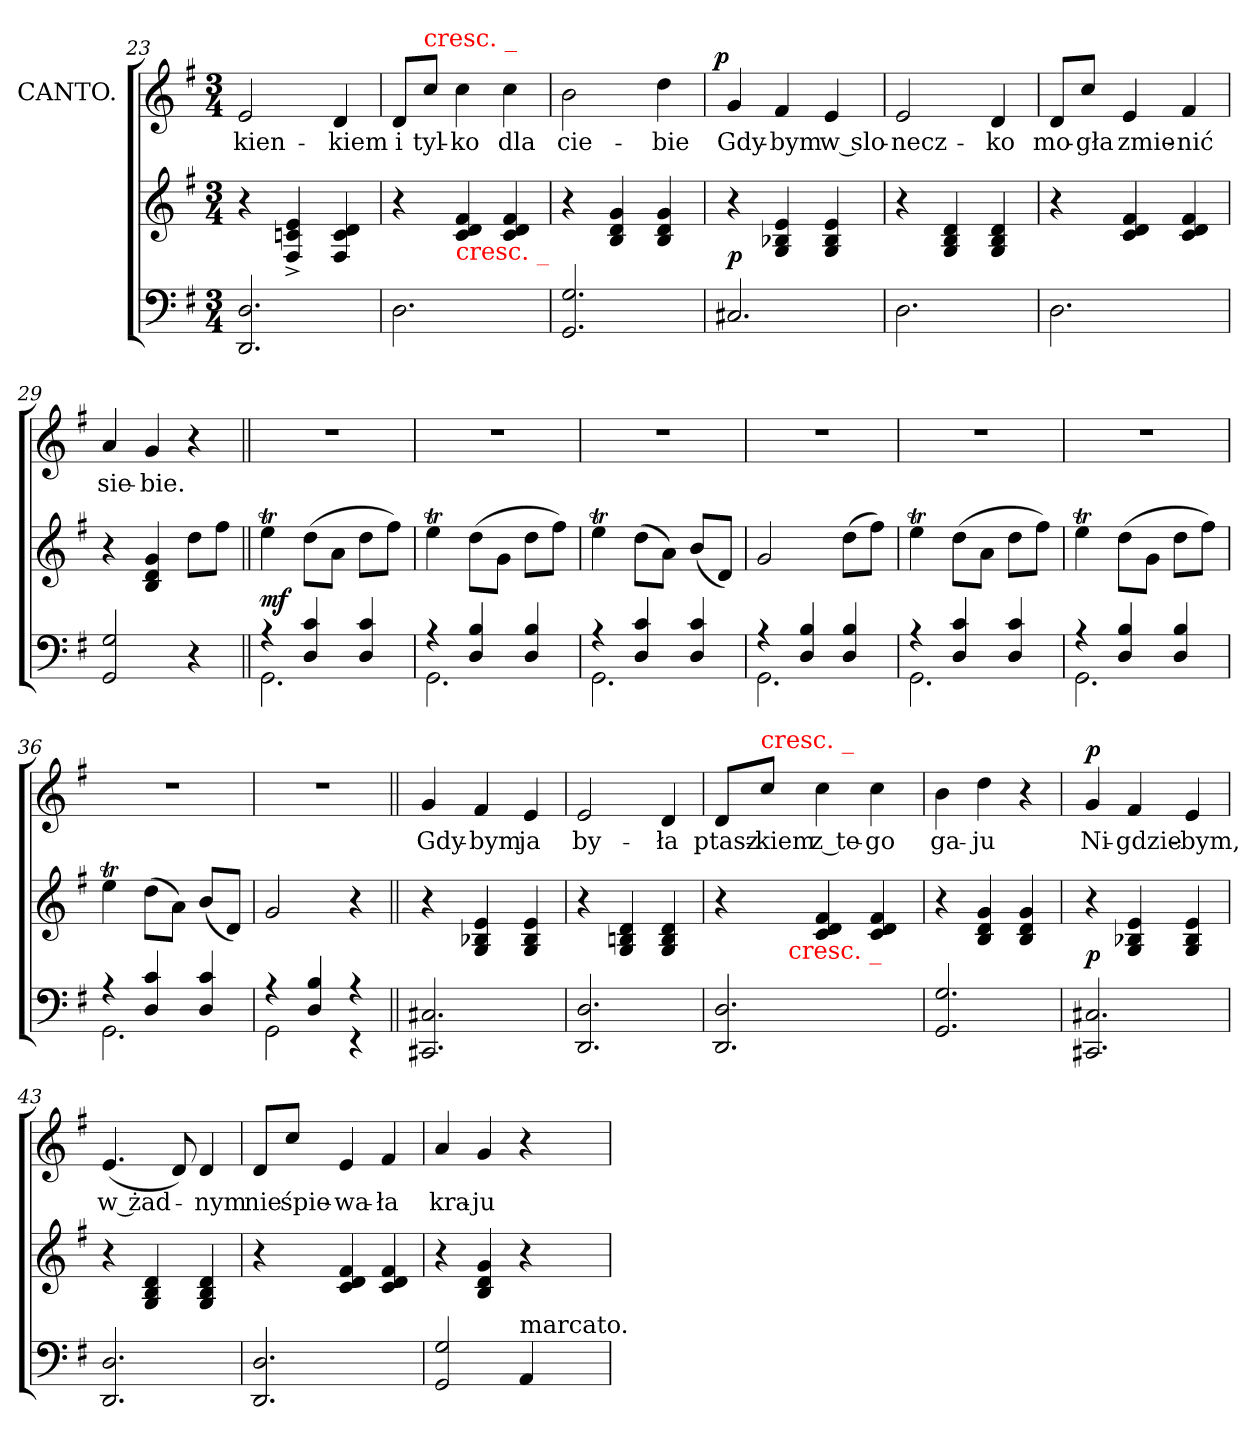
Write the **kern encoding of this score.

**kern	**kern	**dynam	**kern	**text	**dynam
*part2	*part2	*part2	*part1	*part1	*part1
*staff3	*staff2	*staff2/3	*staff1	*staff1	*staff1
*	*	*	*I"CANTO.	*	*
*clefF4	*clefG2	*	*clefG2	*	*
*k[f#]	*k[f#]	*	*k[f#]	*	*
*G:	*G:	*	*G:	*	*
*M3/4	*M3/4	*	*M3/4	*	*
=23	=23	=23	=23	=23	=23
2.D 2.DD	4r	.	2e	-kien-	.
.	4e^>/ 4cn^>/ 4F#^>/	.	.	.	.
.	4d/ 4c/ 4F#/	.	4d	-kiem	.
=24	=24	=24	=24	=24	=24
2.D	4r	.	8d/L	i	.
!	!	!	!LO:TX:a:color=red:t=cresc. _	!	!
.	.	.	8cc/J	tyl-	.
!	!LO:TX:b:color=red:t=cresc. _	!	!	!	!
.	4f# 4d 4c	.	4cc	-ko	.
.	4f# 4d 4c	.	4cc	dla	.
=25	=25	=25	=25	=25	=25
2.G 2.GG	4r	.	2b	cie-	.
.	4g 4d 4B	.	.	.	.
.	4g 4d 4B	.	4dd	-bie	.
=26	=26	=26	=26	=26	=26
!	!	!	!	!	!LO:DY:a:rj
2.C#X	4r	p	4g	Gdy-	p
.	4e/ 4B-X/ 4G/	.	4f#	bym	.
.	4e/ 4B-/ 4G/	.	4e	w slo-	.
=27	=27	=27	=27	=27	=27
2.D	4r	.	2e	-necz-	.
.	4d/ 4B/ 4G/	.	.	.	.
.	4d/ 4B/ 4G/	.	4d	-ko	.
=28	=28	=28	=28	=28	=28
2.D	4r	.	8d/L	mo-	.
.	.	.	8cc/J	-gła	.
.	4f# 4d 4c	.	4e	zmie-	.
.	4f# 4d 4c	.	4f#	-nić	.
=29	=29	=29	=29	=29	=29
2G/ 2GG/	4r	.	4a	sie-	.
.	4g 4d 4B	.	4g	-bie.	.
4r	8ddL	.	4r	.	.
.	8ff#J	.	.	.	.
=30||	=30||	=30||	=30||	=30||	=30||
*^	*	*	*	*	*
4rA	2.GG	4eeT	mf	2.rdd	.	.
4c 4D	.	(8ddL	.	.	.	.
.	.	8aJ	.	.	.	.
4c 4D	.	8ddL	.	.	.	.
.	.	8ff#J)	.	.	.	.
=31	=31	=31	=31	=31	=31	=31
4rA	2.GG	4eeT	.	2.rdd	.	.
4B 4D	.	(8ddL	.	.	.	.
.	.	8gJ	.	.	.	.
4B 4D	.	8ddL	.	.	.	.
.	.	8ff#J)	.	.	.	.
=32	=32	=32	=32	=32	=32	=32
4rA	2.GG	4eeT	.	2.rdd	.	.
4c 4D	.	(8ddL	.	.	.	.
.	.	8aJ)	.	.	.	.
4c 4D	.	(8bL	.	.	.	.
.	.	8dJ)	.	.	.	.
=33	=33	=33	=33	=33	=33	=33
4rA	2.GG	2g	.	2.rdd	.	.
4B 4D	.	.	.	.	.	.
4B 4D	.	(8ddL	.	.	.	.
.	.	8ff#J)	.	.	.	.
=34	=34	=34	=34	=34	=34	=34
4rA	2.GG	4eeT	.	2.rdd	.	.
4c 4D	.	(8ddL	.	.	.	.
.	.	8aJ	.	.	.	.
4c 4D	.	8ddL	.	.	.	.
.	.	8ff#J)	.	.	.	.
=35	=35	=35	=35	=35	=35	=35
4rA	2.GG	4eeT	.	2.rdd	.	.
4B 4D	.	(8ddL	.	.	.	.
.	.	8gJ	.	.	.	.
4B 4D	.	8ddL	.	.	.	.
.	.	8ff#J)	.	.	.	.
=36	=36	=36	=36	=36	=36	=36
4rA	2.GG	4eeT	.	2.rdd	.	.
4c 4D	.	(8ddL	.	.	.	.
.	.	8aJ)	.	.	.	.
4c 4D	.	(8bL	.	.	.	.
.	.	8dJ)	.	.	.	.
=37	=37	=37	=37	=37	=37	=37
4rA	2GG	2g	.	2.rdd	.	.
4B 4D	.	.	.	.	.	.
4r	4r	4r	.	.	.	.
*v	*v	*	*	*	*	*
=38||	=38||	=38||	=38||	=38||	=38||
2.CC#X 2.C#X	4r	.	4g	Gdy-	.
.	4e/ 4B-X/ 4G/	.	4f#	-bym	.
.	4e/ 4B-/ 4G/	.	4e	ja	.
=39	=39	=39	=39	=39	=39
2.DD 2.D	4r	.	2e	by-	.
.	4d/ 4Bn/ 4G/	.	.	.	.
.	4d/ 4B/ 4G/	.	4d	-ła	.
=40	=40	=40	=40	=40	=40
*	*^	*	*	*	*
2.DD 2.D	4r	8.ryy	.	8d/L	ptasz-	.
!	!	!	!	!LO:TX:a:color=red:t=cresc. _	!	!
.	.	.	.	8cc/J	-kiem	.
!	!	!LO:TX:b:color=red:t=cresc. _	!	!	!	!
.	.	2ryy	.	.	.	.
.	4f# 4d 4c	.	.	4cc	z te-	.
.	4f# 4d 4c	.	.	4cc	-go	.
.	.	16ryy	.	.	.	.
*	*v	*v	*	*	*	*
=41	=41	=41	=41	=41	=41
2.GG 2.G	4r	.	4b	ga-	.
.	4g 4d 4B	.	4dd	-ju	.
.	4g 4d 4B	.	4r	.	.
=42	=42	=42	=42	=42	=42
!	!	!	!	!	!LO:DY:a
2.C#X 2.CC#X	4r	p	4g	Ni-	p
.	4e/ 4B-X/ 4G/	.	4f#	-gdzie-	.
.	4e/ 4B-/ 4G/	.	4e	-bym,	.
=43	=43	=43	=43	=43	=43
2.D 2.DD	4r	.	(<4.e	w żad-	.
.	4d/ 4B/ 4G/	.	.	.	.
.	.	.	8d)	.	.
.	4d/ 4B/ 4G/	.	4d	-nym	.
=44	=44	=44	=44	=44	=44
2.D 2.DD	4r	.	8d/L	nie	.
.	.	.	8cc/J	śpie-	.
.	4f# 4d 4c	.	4e	-wa-	.
.	4f# 4d 4c	.	4f#	-ła	.
=45	=45	=45	=45	=45	=45
2G 2GG	4r	.	4a	kra-	.
.	4g 4d 4B	.	4g	-ju	.
!LO:TX:a:t=marcato.	!	!	!	!	!
4AA/	4r	.	4r	.	.
=	=	=	=	=	=
*-	*-	*-	*-	*-	*-
